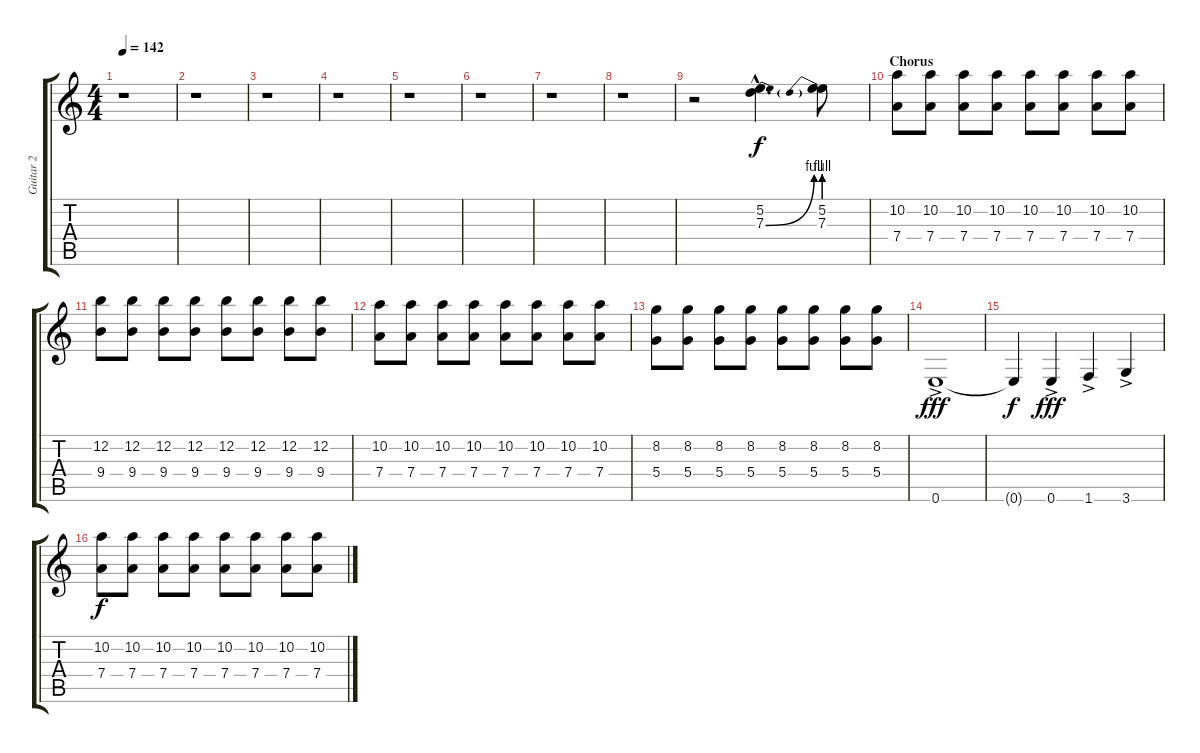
\track ("Guitar 2" "Guitar 2") {instrument overdrivenguitar}
\staff {score tabs}
\tuning (E4 B3 G3 D3 A2 E2) {hide}
\ts (4 4)
\tempo 142
\clef g2
\ks c
r.1{dy f} |
r.1 |
r.1 |
r.1 |
r.1 |
r.1 |
r.1 |
r.1 |
r.2 (5.2{hac} 7.3{be (bend 0 0 60 4) hac}).4{d volume 12 instrument overdrivenguitar} (5.2 7.3{be (prebend 0 4 60 4)}).8 |
\section ("" "Chorus")
(10.2 7.4).8 (10.2 7.4).8 (10.2 7.4).8 (10.2 7.4).8 (10.2 7.4).8 (10.2 7.4).8 (10.2 7.4).8 (10.2 7.4).8 |
(12.2 9.4).8 (12.2 9.4).8 (12.2 9.4).8 (12.2 9.4).8 (12.2 9.4).8 (12.2 9.4).8 (12.2 9.4).8 (12.2 9.4).8 |
(10.2 7.4).8 (10.2 7.4).8 (10.2 7.4).8 (10.2 7.4).8 (10.2 7.4).8 (10.2 7.4).8 (10.2 7.4).8 (10.2 7.4).8 |
(8.2 5.4).8 (8.2 5.4).8 (8.2 5.4).8 (8.2 5.4).8 (8.2 5.4).8 (8.2 5.4).8 (8.2 5.4).8 (8.2 5.4).8 |
0.6{ac}.1{dy fff} |
0.6{t}.4{dy f} 0.6{ac}.4{dy fff} 1.6{ac}.4 3.6{ac}.4 |
(10.2 7.4).8{dy f} (10.2 7.4).8 (10.2 7.4).8 (10.2 7.4).8 (10.2 7.4).8 (10.2 7.4).8 (10.2 7.4).8 (10.2 7.4).8
